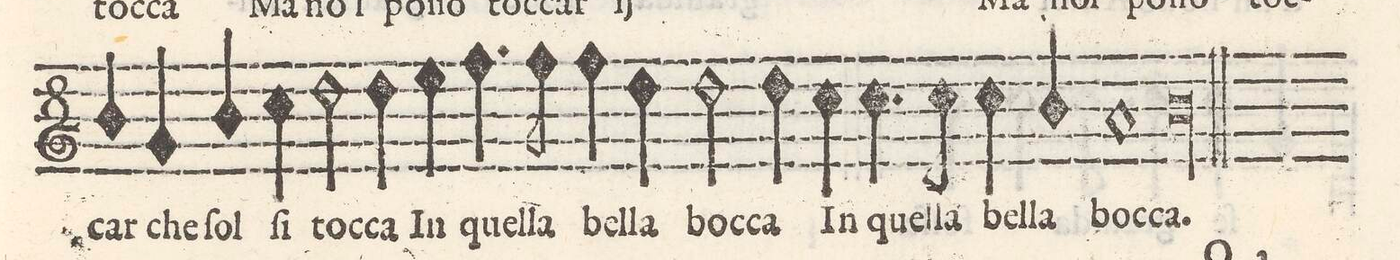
**kern	**text
*I"QVINTO	*
*clefG2	*
*k[]	*
*met(C)	*
*M2/1	*
4b/	-car
4g/	che
4b/	ſol
4cc\	ſi
2dd\	toc-
4dd\	-ca
4ee\	In
=37-	=37-
4.ff\	quel-
8ff\	-la
4ff\	bel-
4dd\	-la
2dd\	boc-
4dd\	-ca
4cc\	In
=38-	=38-
4.cc\	quel-
8cc\	-la
4cc\	bel-
4b/	-la
1a	boc-
=39-	=39-
00b	-ca.
==	==
*-	*-
